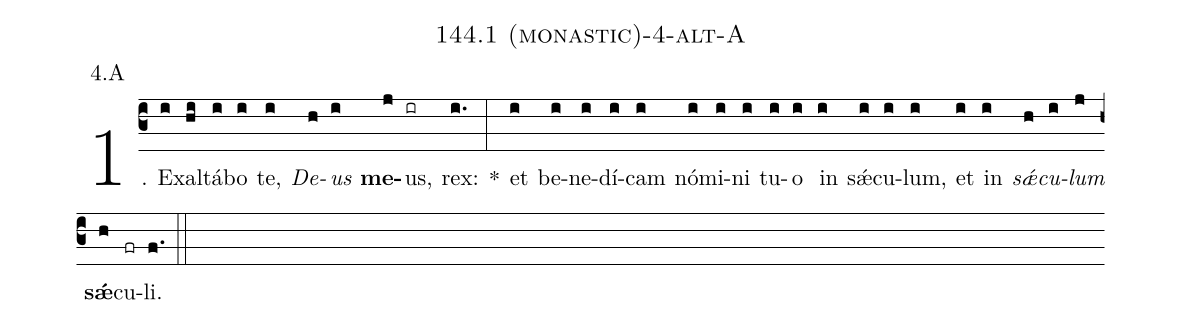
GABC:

name: 144.1 (monastic)-4-alt-A;
annotation: 4.A;
%%
(c3)1. Ex(i)al(hi)tá(i)bo(i) te,(i) <i>De</i>(h)<i>us</i>(i) <b>me</b>(j)us,(ir) rex:(i.) *(:) et(i) be(i)ne(i)dí(i)cam(i) nó(i)mi(i)ni(i) tu(i)o(i) in(i) sǽ(i)cu(i)lum,(i) et(i) in(i) <i>sǽ</i>(h)<i>cu</i>(i)<i>lum</i>(j) <b>sǽ</b>(h)cu(fr)li.(f.) (::)
